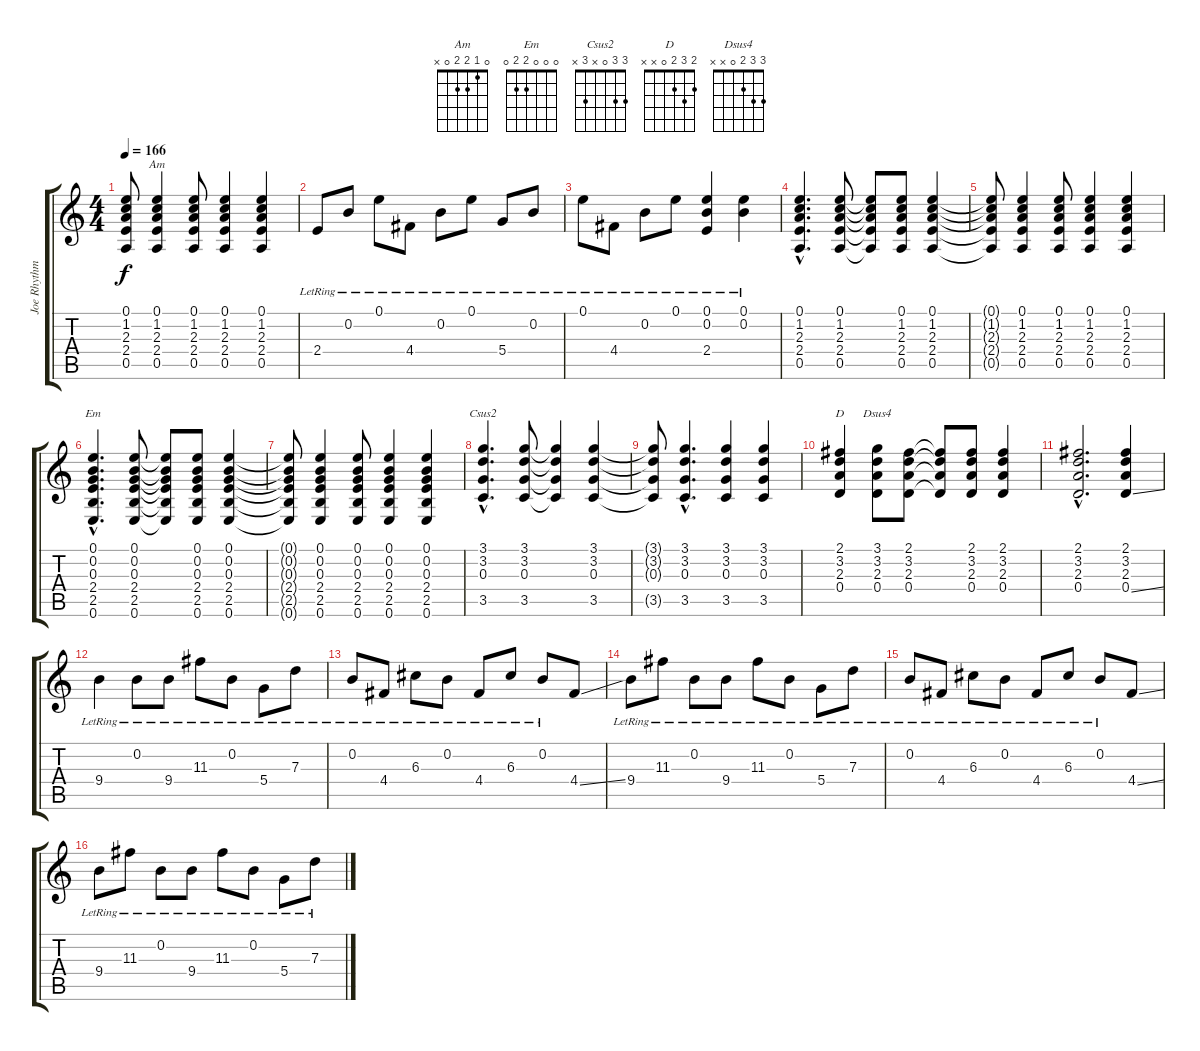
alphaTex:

\track ("Joe Rhythm" "Joe Rhythm") {instrument distortionguitar}
\staff {score tabs}
\tuning (E4 B3 G3 D3 A2 E2) {hide}
\chord ("Am" 0 1 2 2 0 x)
\chord ("Em" 0 0 0 2 2 0)
\chord ("Csus2" 3 3 0 x 3 x)
\chord ("D" 2 3 2 0 x x)
\chord ("Dsus4" 3 3 2 0 x x)
\ts (4 4)
\tempo 166
\clef g2
\ks c
(0.1{t} 1.2{t} 2.3{t} 2.4{t} 0.5{t}).8{dy f} (0.1 1.2 2.3 2.4 0.5).4{ch "Am"} (0.1 1.2 2.3 2.4 0.5).8 (0.1 1.2 2.3 2.4 0.5).4 (0.1 1.2 2.3 2.4 0.5).4 |
2.4{lr}.8 0.2{lr}.8 0.1{lr}.8 4.4{lr}.8 0.2{lr}.8 0.1{lr}.8 5.4{lr}.8 0.2{lr}.8 |
0.1{lr}.8 4.4{lr}.8 0.2{lr}.8 0.1{lr}.8 (0.1{lr} 0.2{lr} 2.4{lr}).4 (0.1{lr} 0.2{lr}).4 |
(0.1{hac} 1.2{hac} 2.3{hac} 2.4{hac} 0.5{hac}).4{d} (0.1 1.2 2.3 2.4 0.5).8 (0.1{t} 1.2{t} 2.3{t} 2.4{t} 0.5{t}).8 (0.1 1.2 2.3 2.4 0.5).8 (0.1 1.2 2.3 2.4 0.5).4 |
(0.1{t} 1.2{t} 2.3{t} 2.4{t} 0.5{t}).8 (0.1 1.2 2.3 2.4 0.5).4 (0.1 1.2 2.3 2.4 0.5).8 (0.1 1.2 2.3 2.4 0.5).4 (0.1 1.2 2.3 2.4 0.5).4 |
(0.1{hac} 0.2{hac} 0.3{hac} 2.4{hac} 2.5{hac} 0.6{hac}).4{d ch "Em"} (0.1 0.2 0.3 2.4 2.5 0.6).8 (0.1{t} 0.2{t} 0.3{t} 2.4{t} 2.5{t} 0.6{t}).8 (0.1 0.2 0.3 2.4 2.5 0.6).8 (0.1 0.2 0.3 2.4 2.5 0.6).4 |
(0.1{t} 0.2{t} 0.3{t} 2.4{t} 2.5{t} 0.6{t}).8 (0.1 0.2 0.3 2.4 2.5 0.6).4 (0.1 0.2 0.3 2.4 2.5 0.6).8 (0.1 0.2 0.3 2.4 2.5 0.6).4 (0.1 0.2 0.3 2.4 2.5 0.6).4 |
(3.1{hac} 3.2{hac} 0.3{hac} 3.5{hac}).4{d ch "Csus2"} (3.1 3.2 0.3 3.5).8 (3.1{t} 3.2{t} 0.3{t} 3.5{t}).4 (3.1 3.2 0.3 3.5).4 |
(3.1{t} 3.2{t} 0.3{t} 3.5{t}).8 (3.1{hac} 3.2{hac} 0.3{hac} 3.5{hac}).4{d} (3.1 3.2 0.3 3.5).4 (3.1 3.2 0.3 3.5).4 |
(2.1 3.2 2.3 0.4).4{ch "D"} (3.1 3.2 2.3 0.4).8{ch "Dsus4"} (2.1 3.2 2.3 0.4).8 (2.1{t} 3.2{t} 2.3{t} 0.4{t}).8 (2.1 3.2 2.3 0.4).8 (2.1 3.2 2.3 0.4).4 |
(2.1{hac} 3.2{hac} 2.3{hac} 0.4{hac}).2{d} (2.1 3.2 2.3 0.4{ss}).4 |
9.4{lr}.4{volume 6} 0.2{lr}.8 9.4{lr}.8 11.3{lr}.8 0.2{lr}.8 5.4{lr}.8 7.3{lr}.8 |
0.2{lr}.8 4.4{lr}.8 6.3{lr}.8 0.2{lr}.8 4.4{lr}.8 6.3{lr}.8 0.2{lr}.8 4.4{ss}.8 |
9.4{lr}.8{volume 6} 11.3{lr}.8 0.2{lr}.8 9.4{lr}.8 11.3{lr}.8 0.2{lr}.8 5.4{lr}.8 7.3{lr}.8 |
0.2{lr}.8 4.4{lr}.8 6.3{lr}.8 0.2{lr}.8 4.4{lr}.8 6.3{lr}.8 0.2{lr}.8 4.4{ss}.8 |
9.4{lr}.8{volume 6} 11.3{lr}.8 0.2{lr}.8 9.4{lr}.8 11.3{lr}.8 0.2{lr}.8 5.4{lr}.8 7.3{lr}.8
